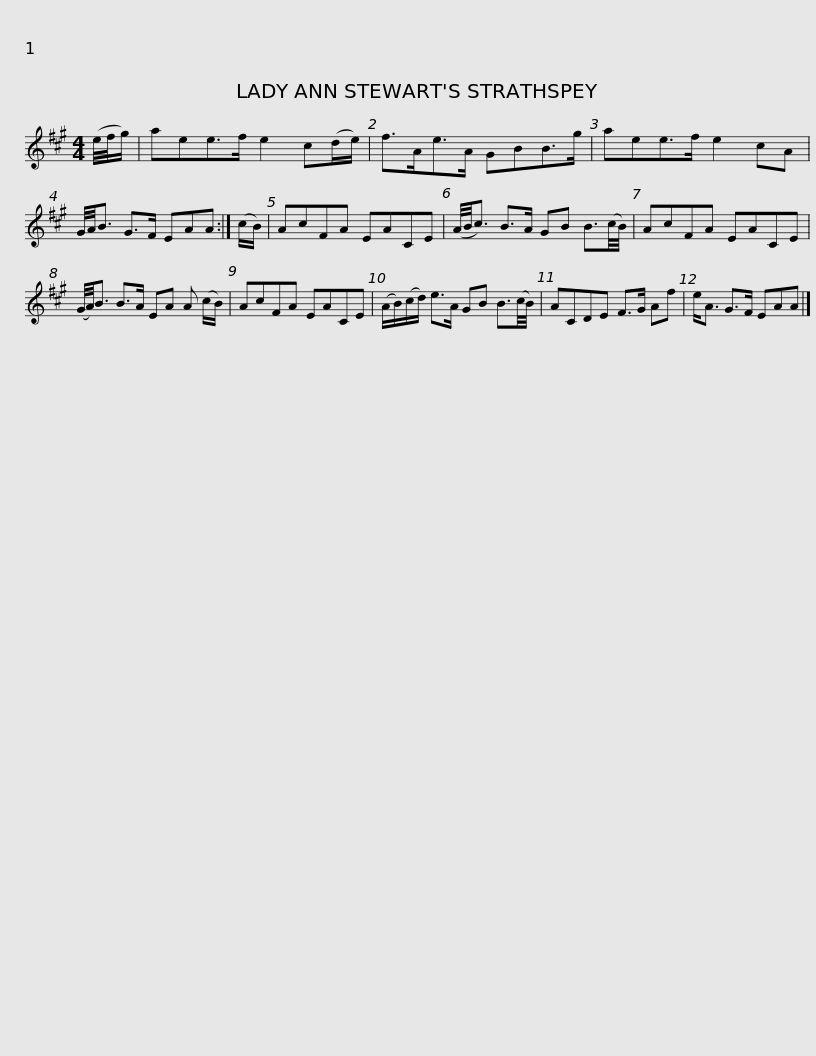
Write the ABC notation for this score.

X:1
L:1/8
M:4/4
I:linebreak $
K:A
V:1 treble
V:1
 (e/4f/4g/) | aee>f e2 c(d/e/) | f>Ae>A GBB>g | aee>f e2 cA | G/4A/4B3/2 G>F EAA :| %5
 (c/B/) |$ AcFA EACE | (A/4B/4c3/2) B>A GB B3/2(c/4B/4) | AcFA EACE | (G/4A/4)B3/2 B>A EA A (c/B/) |$ %10
 AcFA EACE | (A/B/)(c/d/) e>A GB B3/2(c/4B/4) | ACDE F>G Af | e<A G>F EAA |] %14
